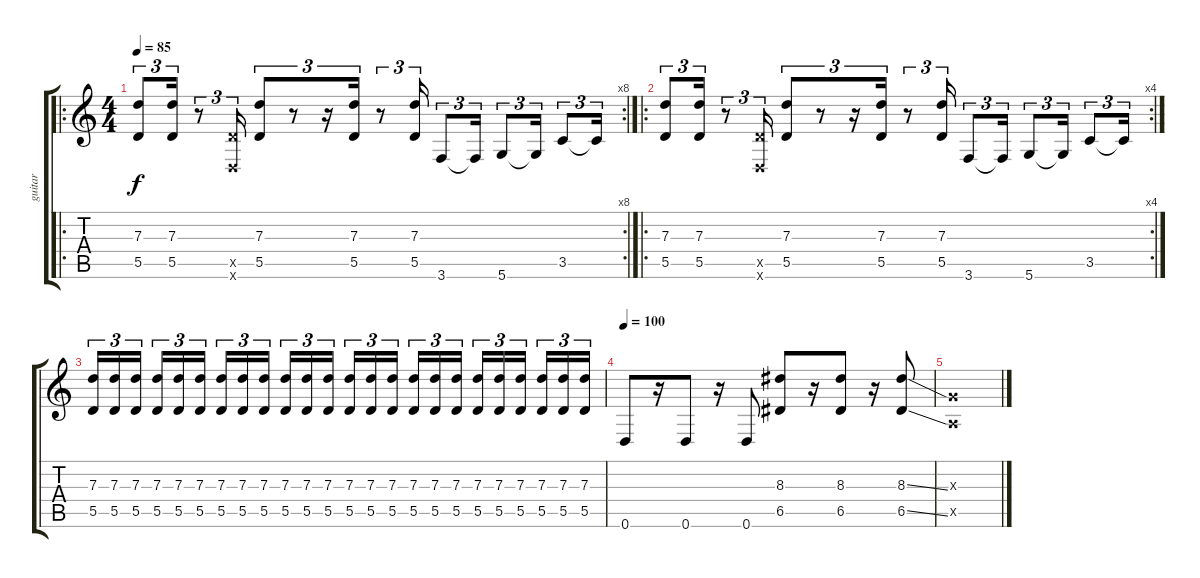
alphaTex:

\track ("guitar" "guitar") {instrument distortionguitar}
\staff {score tabs}
\tuning (E4 B3 G3 D3 A2 D2) {hide}
\ro
\rc 8
\ts (4 4)
\tempo 85
\clef g2
\ks c
(7.3 5.5).8{tu (3 2) dy f} (7.3 5.5).16{tu (3 2)} r.8{tu (3 2)} (5.5{x} 0.6{x}).16{tu (3 2)} (7.3 5.5).8{tu (3 2)} r.8{tu (3 2)} r.16{tu (3 2)} (7.3 5.5).16{tu (3 2)} r.8{tu (3 2)} (7.3 5.5).16{tu (3 2)} 3.6.8{tu (3 2)} 3.6{t}.16{tu (3 2)} 5.6.8{tu (3 2)} 5.6{t}.16{tu (3 2)} 3.5.8{tu (3 2)} 3.5{t}.16{tu (3 2)} |
\ro
\rc 4
(7.3 5.5).8{tu (3 2)} (7.3 5.5).16{tu (3 2)} r.8{tu (3 2)} (5.5{x} 0.6{x}).16{tu (3 2)} (7.3 5.5).8{tu (3 2)} r.8{tu (3 2)} r.16{tu (3 2)} (7.3 5.5).16{tu (3 2)} r.8{tu (3 2)} (7.3 5.5).16{tu (3 2)} 3.6.8{tu (3 2)} 3.6{t}.16{tu (3 2)} 5.6.8{tu (3 2)} 5.6{t}.16{tu (3 2)} 3.5.8{tu (3 2)} 3.5{t}.16{tu (3 2)} |
(7.3 5.5).16{tu (3 2)} (7.3 5.5).16{tu (3 2)} (7.3 5.5).16{tu (3 2)} (7.3 5.5).16{tu (3 2)} (7.3 5.5).16{tu (3 2)} (7.3 5.5).16{tu (3 2)} (7.3 5.5).16{tu (3 2)} (7.3 5.5).16{tu (3 2)} (7.3 5.5).16{tu (3 2)} (7.3 5.5).16{tu (3 2)} (7.3 5.5).16{tu (3 2)} (7.3 5.5).16{tu (3 2)} (7.3 5.5).16{tu (3 2)} (7.3 5.5).16{tu (3 2)} (7.3 5.5).16{tu (3 2)} (7.3 5.5).16{tu (3 2)} (7.3 5.5).16{tu (3 2)} (7.3 5.5).16{tu (3 2)} (7.3 5.5).16{tu (3 2)} (7.3 5.5).16{tu (3 2)} (7.3 5.5).16{tu (3 2)} (7.3 5.5).16{tu (3 2)} (7.3 5.5).16{tu (3 2)} (7.3 5.5).16{tu (3 2)} |
\tempo 100
0.6.8 r.16 0.6.8 r.16 0.6.8 (8.3 6.5).8 r.16 (8.3 6.5).8 r.16 (8.3{ss} 6.5{ss}).8 |
(0.3{x} 0.5{x}).1
